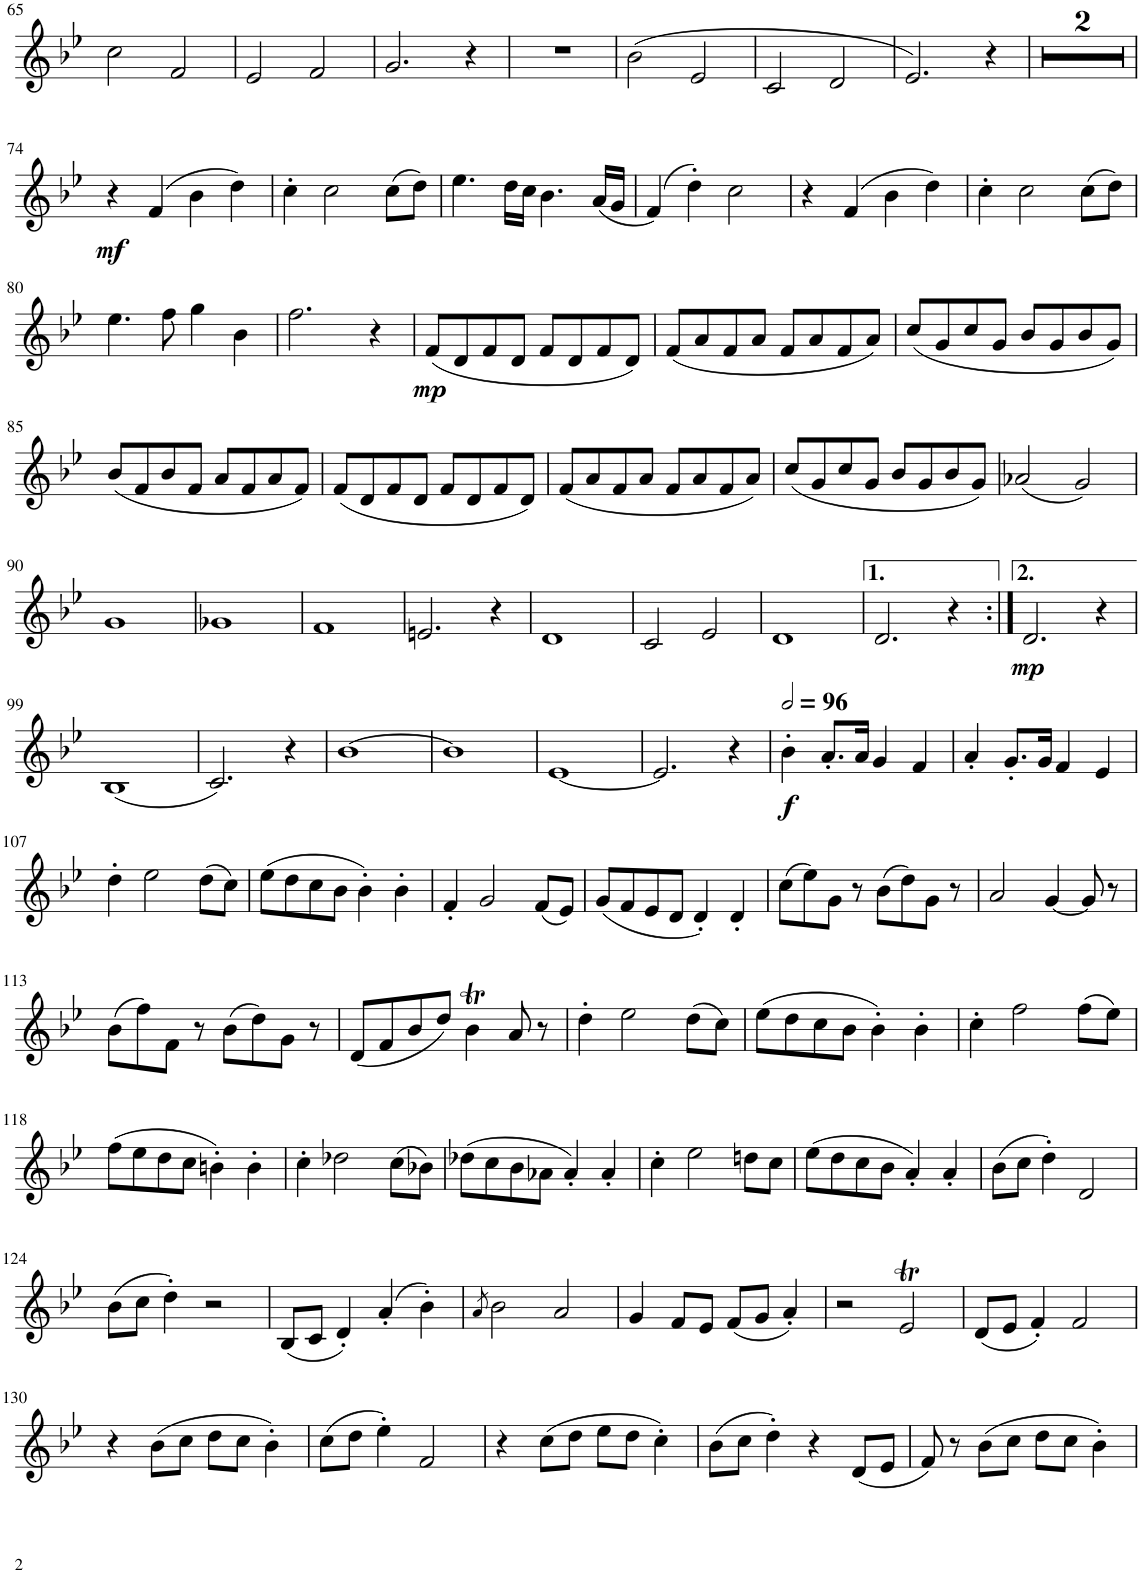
**kern	**dynam
*part1	*part1
*staff1	*staff1
*I"Bb Clarinet	*
*I'Bb Cl.	*
!!LO:PB:g=z
*clefG2	*
*ITrd1c2	*
*k[b-e-]	*
*M2/2	*
*met(c|)	*
=65	=65
2cc\	.
2f/	.
=66	=66
2e-/	.
2f/	.
=67	=67
2.g/	.
4r	.
=68	=68
1r	.
=69	=69
(2b-\	.
2e-/	.
=70	=70
2c/	.
2d/	.
=71	=71
2.e-/)	.
4r	.
=72	=72
1r	.
=73	=73
1r	.
!!LO:LB:g=z
=74	=74
!	!LO:DY:b
4r	mf
(4f/	.
4b-\	.
4dd\)	.
=75	=75
4cc'\	.
2cc\	.
(8cc\L	.
8dd\J)	.
=76	=76
4.ee-\	.
16dd\LL	.
16cc\JJ	.
4.b-\	.
(16a/LL	.
16g/JJ	.
=77	=77
(4f/)	.
4dd'\)	.
2cc\	.
=78	=78
4r	.
(4f/	.
4b-\	.
4dd\)	.
=79	=79
4cc'\	.
2cc\	.
(8cc\L	.
8dd\J)	.
!!LO:LB:g=z
=80	=80
4.ee-\	.
8ff\	.
4gg\	.
4b-\	.
=81	=81
2.ff\	.
4r	.
=82	=82
!	!LO:DY:b
(8f/L	mp
8d/	.
8f/	.
8d/J	.
8f/L	.
8d/	.
8f/	.
8d/J)	.
=83	=83
(8f/L	.
8a/	.
8f/	.
8a/J	.
8f/L	.
8a/	.
8f/	.
8a/J)	.
=84	=84
(8cc/L	.
8g/	.
8cc/	.
8g/J	.
8b-/L	.
8g/	.
8b-/	.
8g/J)	.
!!LO:LB:g=z
=85	=85
(8b-/L	.
8f/	.
8b-/	.
8f/J	.
8a/L	.
8f/	.
8a/	.
8f/J)	.
=86	=86
(8f/L	.
8d/	.
8f/	.
8d/J	.
8f/L	.
8d/	.
8f/	.
8d/J)	.
=87	=87
(8f/L	.
8a/	.
8f/	.
8a/J	.
8f/L	.
8a/	.
8f/	.
8a/J)	.
=88	=88
(8cc/L	.
8g/	.
8cc/	.
8g/J	.
8b-/L	.
8g/	.
8b-/	.
8g/J)	.
=89	=89
(2a-X/	.
2g/)	.
!!LO:LB:g=z
=90	=90
1g	.
=91	=91
1g-X	.
=92	=92
1f	.
=93	=93
2.en/	.
4r	.
=94	=94
1d	.
=95	=95
2c/	.
2e-/	.
=96	=96
1d	.
=97	=97
2.d/	.
4r	.
=98:|!	=98:|!
!	!LO:DY:b
2.d/	mp
4r	.
!!LO:LB:g=z
=99	=99
(1B-	.
=100	=100
2.c/)	.
4r	.
=101	=101
[1b-	.
=102	=102
1b-]	.
=103	=103
[1e-	.
=104	=104
2.e-/]	.
4r	.
=105	=105
*MM192	*
!	!LO:DY:b
4b-'\	f
8.a'/L	.
16a/Jk	.
4g/	.
4f/	.
=106	=106
4a'/	.
8.g'/L	.
16g/Jk	.
4f/	.
4e-/	.
!!LO:LB:g=z
=107	=107
4dd'\	.
2ee-\	.
(8dd\L	.
8cc\J)	.
=108	=108
(8ee-\L	.
8dd\	.
8cc\	.
8b-\J	.
4b-'\)	.
4b-'\	.
=109	=109
4f'/	.
2g/	.
(8f/L	.
8e-/J)	.
=110	=110
(8g/L	.
8f/	.
8e-/	.
8d/J	.
4d'/)	.
4d'/	.
=111	=111
(8cc\L	.
8ee-\)	.
8g\J	.
8r	.
(8b-\L	.
8dd\)	.
8g\J	.
8r	.
=112	=112
2a/	.
[4g/	.
8g/]	.
8r	.
!!LO:LB:g=z
=113	=113
(8b-\L	.
8ff\)	.
8f\J	.
8r	.
(8b-\L	.
8dd\)	.
8g\J	.
8r	.
=114	=114
(8d/L	.
8f/	.
8b-/	.
8dd/J)	.
4b-T\	.
8a/	.
8r	.
=115	=115
4dd'\	.
2ee-\	.
(8dd\L	.
8cc\J)	.
=116	=116
(8ee-\L	.
8dd\	.
8cc\	.
8b-\J	.
4b-'\)	.
4b-'\	.
=117	=117
4cc'\	.
2ff\	.
(8ff\L	.
8ee-\J)	.
!!LO:LB:g=z
=118	=118
(8ff\L	.
8ee-\	.
8dd\	.
8cc\J	.
4bn'\)	.
4b'\	.
=119	=119
4cc'\	.
2dd-X\	.
(8cc\L	.
8b-X\J)	.
=120	=120
(8dd-X\L	.
8cc\	.
8b-\	.
8a-X\J	.
4a-'/)	.
4a-'/	.
=121	=121
4cc'\	.
2ee-\	.
8ddn\L	.
8cc\J	.
=122	=122
(8ee-\L	.
8dd\	.
8cc\	.
8b-\J	.
4a'/)	.
4a'/	.
=123	=123
(8b-\L	.
8cc\J	.
4dd'\)	.
2d/	.
!!LO:LB:g=z
=124	=124
(8b-\L	.
8cc\J	.
4dd'\)	.
2r	.
=125	=125
(8B-/L	.
8c/J	.
4d'/)	.
(4a'/	.
4b-'\)	.
=126	=126
8qa/	.
2b-\	.
2a/	.
=127	=127
4g/	.
8f/L	.
8e-/J	.
(8f/L	.
8g/J	.
4a'/)	.
=128	=128
2r	.
2e-T/	.
=129	=129
(8d/L	.
8e-/J	.
4f'/)	.
2f/	.
!!LO:LB:g=z
=130	=130
4r	.
(8b-\L	.
8cc\J	.
8dd\L	.
8cc\J	.
4b-'\)	.
=131	=131
(8cc\L	.
8dd\J	.
4ee-'\)	.
2f/	.
=132	=132
4r	.
(8cc\L	.
8dd\J	.
8ee-\L	.
8dd\J	.
4cc'\)	.
=133	=133
(8b-\L	.
8cc\J	.
4dd'\)	.
4r	.
8d/L	.
8e-/J	.
=	=
*-	*-
